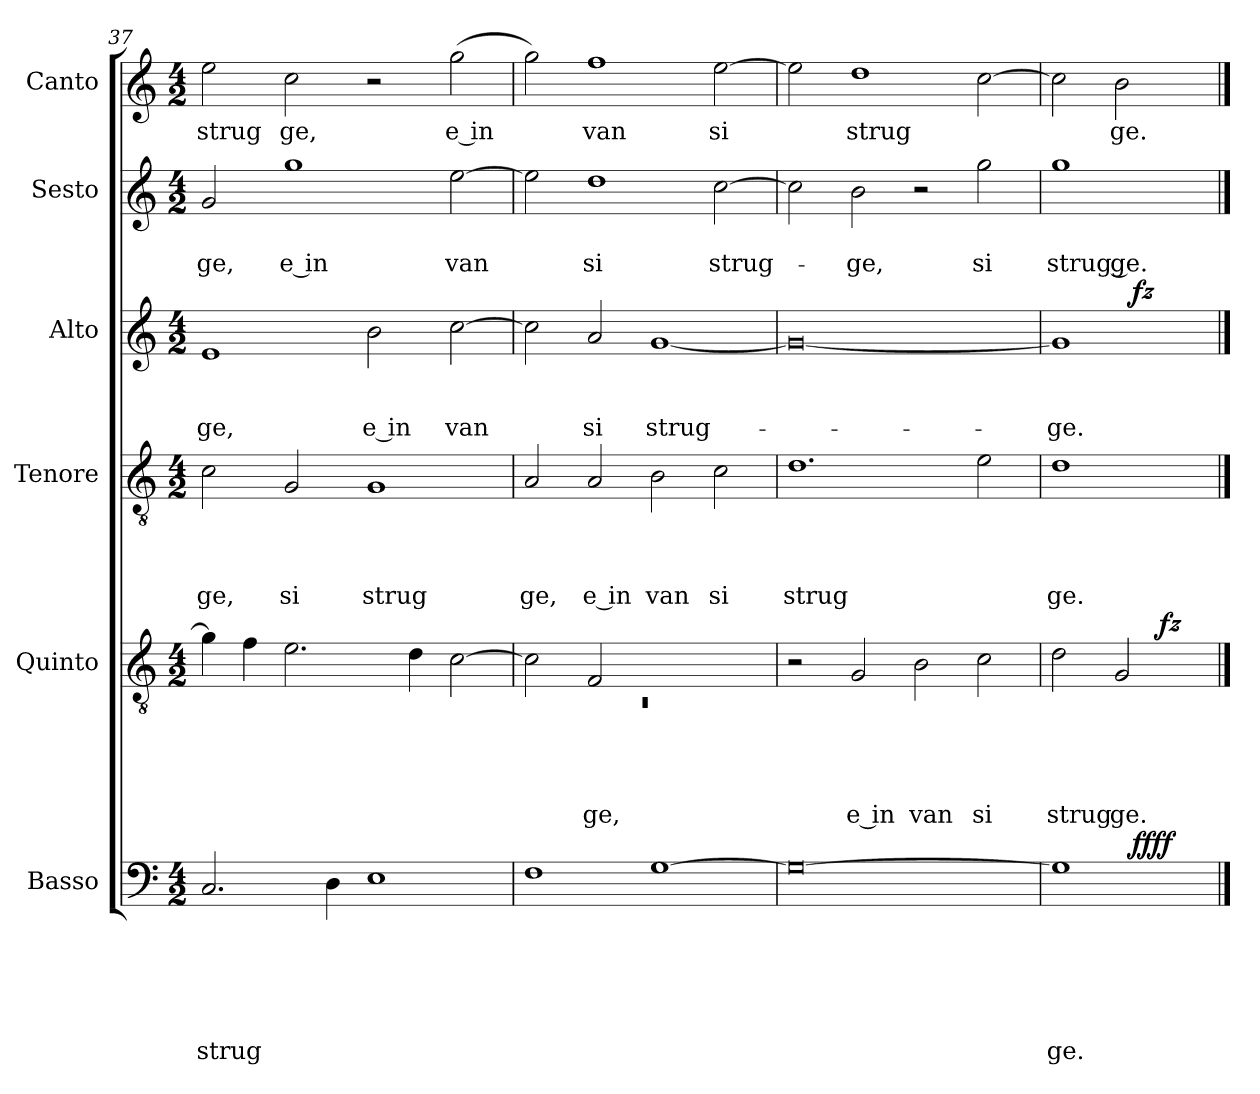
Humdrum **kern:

**kern	**text	**text	**text	**text	**text	**text	**dynam	**kern	**text	**text	**text	**text	**text	**dynam	**kern	**text	**text	**text	**text	**kern	**text	**text	**text	**dynam	**kern	**text	**text	**kern	**text
*part6	*part6	*part6	*part6	*part6	*part6	*part6	*part6	*part5	*part5	*part5	*part5	*part5	*part5	*part5	*part4	*part4	*part4	*part4	*part4	*part3	*part3	*part3	*part3	*part3	*part2	*part2	*part2	*part1	*part1
*staff6	*staff6	*staff6	*staff6	*staff6	*staff6	*staff6	*staff6	*staff5	*staff5	*staff5	*staff5	*staff5	*staff5	*staff5	*staff4	*staff4	*staff4	*staff4	*staff4	*staff3	*staff3	*staff3	*staff3	*staff3	*staff2	*staff2	*staff2	*staff1	*staff1
*I"Basso	*	*	*	*	*	*	*	*I"Quinto	*	*	*	*	*	*	*I"Tenore	*	*	*	*	*I"Alto	*	*	*	*	*I"Sesto	*	*	*I"Canto	*
*clefF4	*	*	*	*	*	*	*	*clefGv2	*	*	*	*	*	*	*clefGv2	*	*	*	*	*clefG2	*	*	*	*	*clefG2	*	*	*clefG2	*
*k[]	*	*	*	*	*	*	*	*k[]	*	*	*	*	*	*	*k[]	*	*	*	*	*k[]	*	*	*	*	*k[]	*	*	*k[]	*
*C:	*	*	*	*	*	*	*	*C:	*	*	*	*	*	*	*C:	*	*	*	*	*C:	*	*	*	*	*C:	*	*	*C:	*
*M4/2	*	*	*	*	*	*	*	*M4/2	*	*	*	*	*	*	*M4/2	*	*	*	*	*M4/2	*	*	*	*	*M4/2	*	*	*M4/2	*
=37	=37	=37	=37	=37	=37	=37	=37	=37	=37	=37	=37	=37	=37	=37	=37	=37	=37	=37	=37	=37	=37	=37	=37	=37	=37	=37	=37	=37	=37
!	!	!	!	!	!	!LO:LY:b	!	!	!	!	!	!	!	!	!	!	!	!	!LO:LY:b	!	!	!	!LO:LY:b	!	!	!	!LO:LY:b	!	!LO:LY:b
2.C/	.	.	.	.	.	strug	.	4g\]	.	.	.	.	.	.	2c\	.	.	.	ge,	1e	.	.	-ge,	.	2g/	.	-ge,	2ee\	strug
.	.	.	.	.	.	.	.	4f\	.	.	.	.	.	.	.	.	.	.	.	.	.	.	.	.	.	.	.	.	.
!	!	!	!	!	!	!	!	!	!	!	!	!	!	!	!	!	!	!	!LO:LY:b	!	!	!	!	!	!	!	!LO:LY:b:rj	!	!LO:LY:b
.	.	.	.	.	.	.	.	2.e\	.	.	.	.	.	.	2G/	.	.	.	si	.	.	.	.	.	1gg	.	e in	2cc\	ge,
4D\	.	.	.	.	.	.	.	.	.	.	.	.	.	.	.	.	.	.	.	.	.	.	.	.	.	.	.	.	.
!	!	!	!	!	!	!	!	!	!	!	!	!	!	!	!	!	!	!	!LO:LY:b	!	!	!	!LO:LY:b:rj	!	!	!	!	!	!
1E	.	.	.	.	.	.	.	.	.	.	.	.	.	.	1G	.	.	.	strug	2b\	.	.	e in	.	.	.	.	2r	.
.	.	.	.	.	.	.	.	4d\	.	.	.	.	.	.	.	.	.	.	.	.	.	.	.	.	.	.	.	.	.
!	!	!	!	!	!	!	!	!	!	!	!	!	!	!	!	!	!	!	!	!	!	!	!LO:LY:b	!	!	!	!LO:LY:b	!	!LO:LY:b
.	.	.	.	.	.	.	.	[>2c\	.	.	.	.	.	.	.	.	.	.	.	[>2cc\	.	.	van	.	[>2ee\	.	van	(>2gg\	e in
=38	=38	=38	=38	=38	=38	=38	=38	=38	=38	=38	=38	=38	=38	=38	=38	=38	=38	=38	=38	=38	=38	=38	=38	=38	=38	=38	=38	=38	=38
*	*	*	*	*	*	*	*	*^	*	*	*	*	*	*	*	*	*	*	*	*	*	*	*	*	*	*	*	*	*
!	!	!	!	!	!	!	!	!	!LO:N:vis=1	!	!	!	!	!	!	!	!	!	!	!LO:LY:b	!	!	!	!	!	!	!	!	!	!
1F	.	.	.	.	.	.	.	2c\]	0rC	.	.	.	.	.	.	2A/	.	.	.	ge,	2cc\]	.	.	.	.	2ee\]	.	.	2gg\)	.
!	!	!	!	!	!	!	!	!	!	!	!	!	!	!LO:LY:b	!	!	!	!	!	!LO:LY:b:rj	!	!	!	!LO:LY:b	!	!	!	!LO:LY:b	!	!LO:LY:b
.	.	.	.	.	.	.	.	2F/	.	.	.	.	.	ge,	.	2A/	.	.	.	e in	2a/	.	.	si	.	1dd	.	si	1ff	van
!	!	!	!	!	!	!	!	!	!	!	!	!	!	!	!	!	!	!	!	!LO:LY:b	!	!	!	!LO:LY:b	!	!	!	!	!	!
[>1G	.	.	.	.	.	.	.	1ryy	.	.	.	.	.	.	.	2B\	.	.	.	van	[<1g	.	.	strug-	.	.	.	.	.	.
!	!	!	!	!	!	!	!	!	!	!	!	!	!	!	!	!	!	!	!	!LO:LY:b	!	!	!	!	!	!	!	!LO:LY:b	!	!LO:LY:b
.	.	.	.	.	.	.	.	.	.	.	.	.	.	.	.	2c\	.	.	.	si	.	.	.	.	.	[>2cc\	.	strug-	[>2ee\	si
*	*	*	*	*	*	*	*	*v	*v	*	*	*	*	*	*	*	*	*	*	*	*	*	*	*	*	*	*	*	*	*
=39	=39	=39	=39	=39	=39	=39	=39	=39	=39	=39	=39	=39	=39	=39	=39	=39	=39	=39	=39	=39	=39	=39	=39	=39	=39	=39	=39	=39	=39
!	!	!	!	!	!	!	!	!	!	!	!	!	!	!	!	!	!	!	!LO:LY:b	!	!	!	!	!	!	!	!	!	!
0G_	.	.	.	.	.	.	.	2r	.	.	.	.	.	.	1.d	.	.	.	strug	0g_	.	.	.	.	2cc\]	.	.	2ee\]	.
!	!	!	!	!	!	!	!	!	!	!	!	!	!LO:LY:b:rj	!	!	!	!	!	!	!	!	!	!	!	!	!	!LO:LY:b	!	!LO:LY:b
.	.	.	.	.	.	.	.	2G/	.	.	.	.	e in	.	.	.	.	.	.	.	.	.	.	.	2b\	.	-ge,	1dd	strug
!	!	!	!	!	!	!	!	!	!	!	!	!	!LO:LY:b	!	!	!	!	!	!	!	!	!	!	!	!	!	!	!	!
.	.	.	.	.	.	.	.	2B\	.	.	.	.	van	.	.	.	.	.	.	.	.	.	.	.	2r	.	.	.	.
!	!	!	!	!	!	!	!	!	!	!	!	!	!LO:LY:b	!	!	!	!	!	!	!	!	!	!	!	!	!	!LO:LY:b	!	!
.	.	.	.	.	.	.	.	2c\	.	.	.	.	si	.	2e\	.	.	.	.	.	.	.	.	.	2gg\	.	si	[>2cc\	.
=40	=40	=40	=40	=40	=40	=40	=40	=40	=40	=40	=40	=40	=40	=40	=40	=40	=40	=40	=40	=40	=40	=40	=40	=40	=40	=40	=40	=40	=40
!	!	!	!	!	!	!LO:LY:b	!	!	!	!	!	!	!LO:LY:b	!	!	!	!	!	!LO:LY:b	!	!	!	!LO:LY:b	!	!	!	!LO:LY:b	!	!
*^	*	*	*	*	*	*	*	*^	*	*	*	*	*	*	*	*	*	*	*	*^	*	*	*	*	*	*	*	*	*
1G]	2ryy	.	.	.	.	.	ge.	.	2d\	2ryy	.	.	.	.	strug	.	1d	.	.	.	ge.	1g]	2ryy	.	.	-ge.	.	1gg	.	strug ge.-	2cc\]	.
!	!	!	!	!	!	!	!	!	!	!	!	!	!	!	!LO:LY:b	!	!	!	!	!	!	!	!	!	!	!	!	!	!	!	!	!LO:LY:b
.	16ryy	.	.	.	.	.	.	.	2G/	8.ryy	.	.	.	.	ge.	.	.	.	.	.	.	.	16ryy	.	.	.	.	.	.	.	2b\	ge.
!	!	!	!	!	!	!	!	!LO:DY:b	!	!	!	!	!	!	!	!	!	!	!	!	!	!	!	!	!	!	!LO:DY:b	!	!	!	!	!
.	4..ryy	.	.	.	.	.	.	ffff	.	.	.	.	.	.	.	.	.	.	.	.	.	.	4..ryy	.	.	.	fz	.	.	.	.	.
!	!	!	!	!	!	!	!	!	!	!	!	!	!	!	!	!LO:DY:b	!	!	!	!	!	!	!	!	!	!	!	!	!	!	!	!
.	.	.	.	.	.	.	.	.	.	4ryy	.	.	.	.	.	fz	.	.	.	.	.	.	.	.	.	.	.	.	.	.	.	.
.	.	.	.	.	.	.	.	.	.	16ryy	.	.	.	.	.	.	.	.	.	.	.	.	.	.	.	.	.	.	.	.	.	.
*v	*v	*	*	*	*	*	*	*	*	*	*	*	*	*	*	*	*	*	*	*	*	*v	*v	*	*	*	*	*	*	*	*	*
*	*	*	*	*	*	*	*	*v	*v	*	*	*	*	*	*	*	*	*	*	*	*	*	*	*	*	*	*	*	*	*
==	==	==	==	==	==	==	==	==	==	==	==	==	==	==	==	==	==	==	==	==	==	==	==	==	==	==	==	==	==
*-	*-	*-	*-	*-	*-	*-	*-	*-	*-	*-	*-	*-	*-	*-	*-	*-	*-	*-	*-	*-	*-	*-	*-	*-	*-	*-	*-	*-	*-
